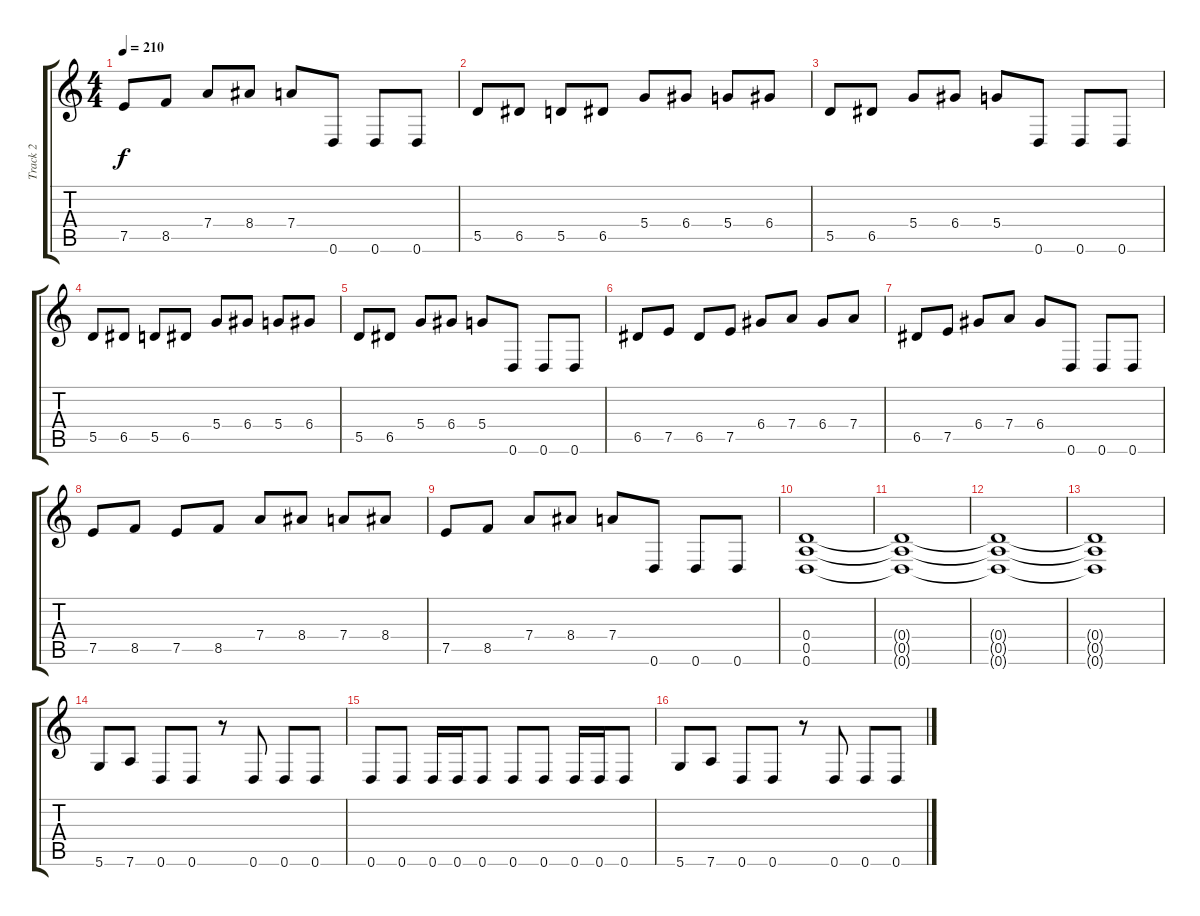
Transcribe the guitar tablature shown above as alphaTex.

\track ("Track 2" "Track 2") {instrument distortionguitar}
\staff {score tabs}
\tuning (E4 B3 G3 D3 A2 D2) {hide}
\ts (4 4)
\tempo 210
\clef g2
\ks c
7.5.8{dy f} 8.5.8 7.4.8 8.4.8 7.4.8 0.6.8 0.6.8 0.6.8 |
5.5.8 6.5.8 5.5.8 6.5.8 5.4.8 6.4.8 5.4.8 6.4.8 |
5.5.8 6.5.8 5.4.8 6.4.8 5.4.8 0.6.8 0.6.8 0.6.8 |
5.5.8 6.5.8 5.5.8 6.5.8 5.4.8 6.4.8 5.4.8 6.4.8 |
5.5.8 6.5.8 5.4.8 6.4.8 5.4.8 0.6.8 0.6.8 0.6.8 |
6.5.8 7.5.8 6.5.8 7.5.8 6.4.8 7.4.8 6.4.8 7.4.8 |
6.5.8 7.5.8 6.4.8 7.4.8 6.4.8 0.6.8 0.6.8 0.6.8 |
7.5.8 8.5.8 7.5.8 8.5.8 7.4.8 8.4.8 7.4.8 8.4.8 |
7.5.8 8.5.8 7.4.8 8.4.8 7.4.8 0.6.8 0.6.8 0.6.8 |
(0.4 0.5 0.6).1{volume 8} |
(0.4{t} 0.5{t} 0.6{t}).1 |
(0.4{t} 0.5{t} 0.6{t}).1{volume 2} |
(0.4{t} 0.5{t} 0.6{t}).1 |
5.6.8 7.6.8 0.6.8 0.6.8 r.8 0.6.8 0.6.8 0.6.8 |
0.6.8 0.6.8 0.6.16 0.6.16 0.6.8 0.6.8 0.6.8 0.6.16 0.6.16 0.6.8 |
5.6.8 7.6.8 0.6.8 0.6.8 r.8 0.6.8 0.6.8 0.6.8
